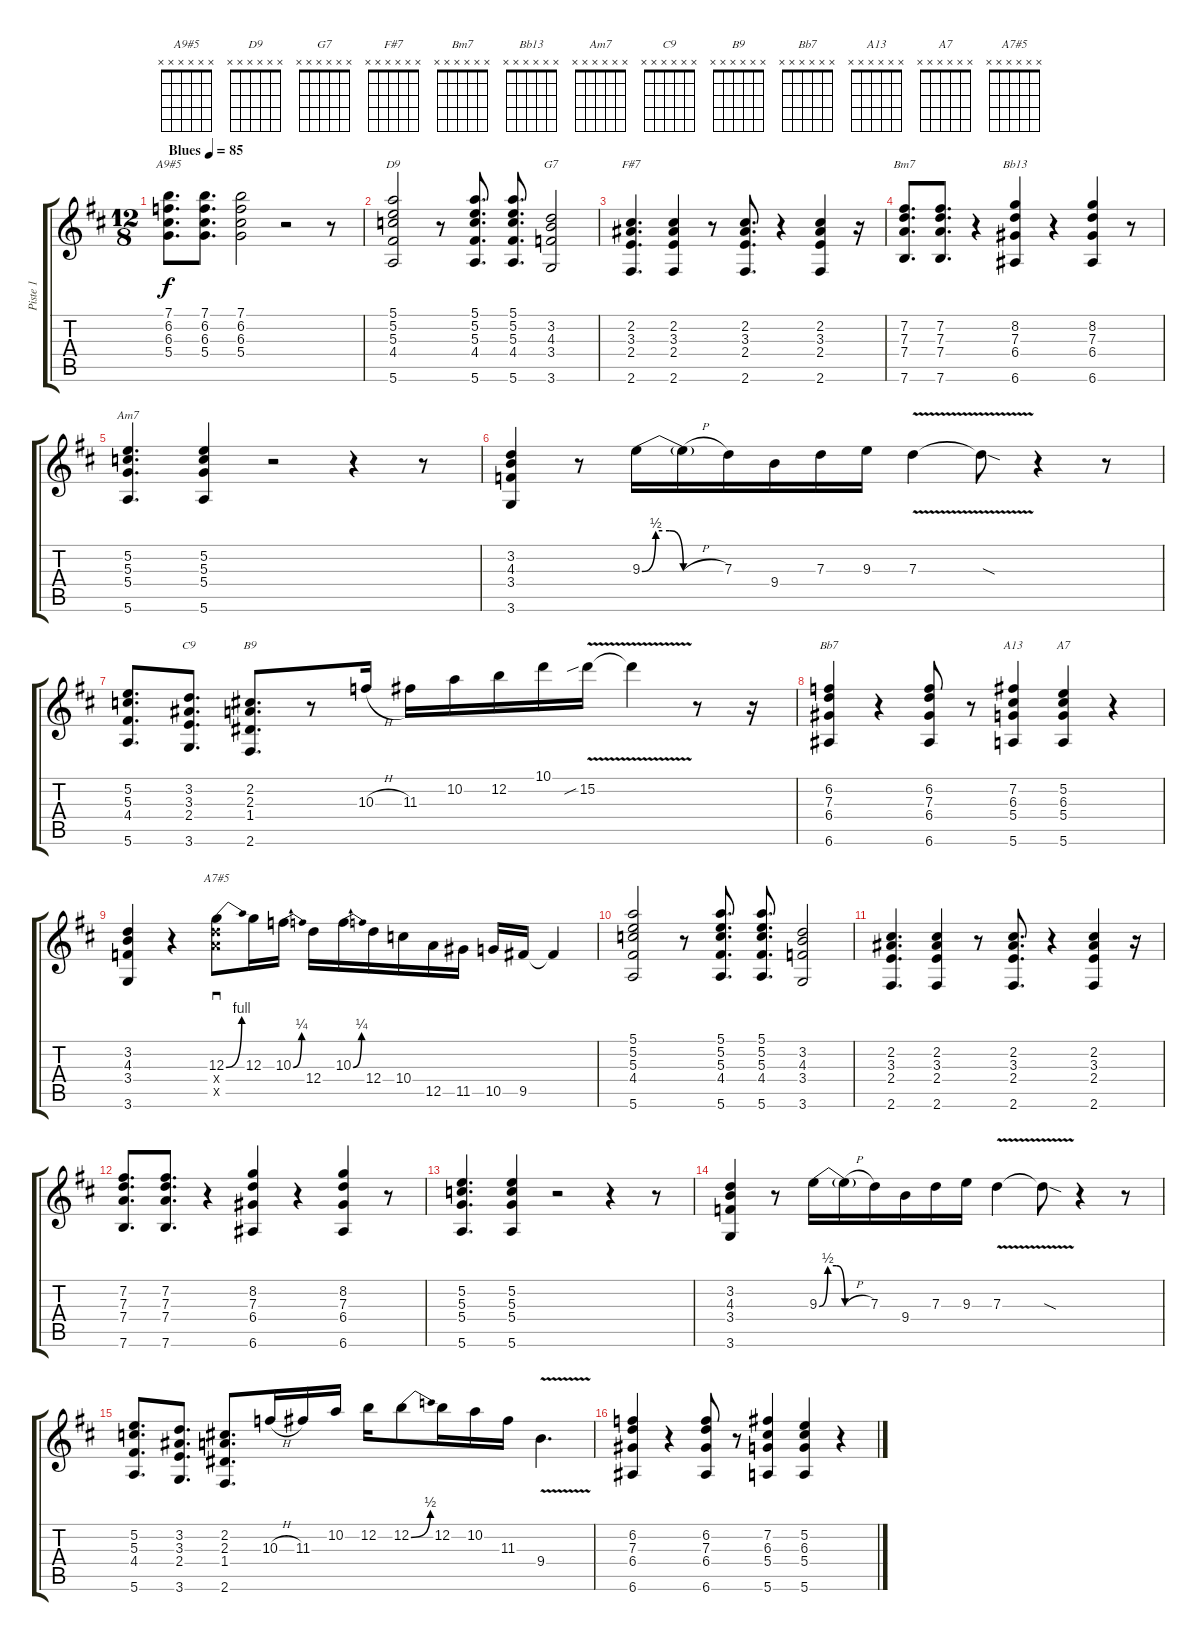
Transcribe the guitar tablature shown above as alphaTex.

\track ("Piste 1" "Piste 1") {instrument electricguitarclean}
\staff {score tabs}
\tuning (E4 B3 G3 D3 A2 E2) {hide}
\chord ("A9#5" x x x x x x)
\chord ("D9" x x x x x x)
\chord ("G7" x x x x x x)
\chord ("F#7" x x x x x x)
\chord ("Bm7" x x x x x x)
\chord ("Bb13" x x x x x x)
\chord ("Am7" x x x x x x)
\chord ("C9" x x x x x x)
\chord ("B9" x x x x x x)
\chord ("Bb7" x x x x x x)
\chord ("A13" x x x x x x)
\chord ("A7" x x x x x x)
\chord ("A7#5" x x x x x x)
\ts (12 8)
\tempo (85 "Blues")
\clef g2
\ks d
(7.1 6.2 6.3 5.4).8{d ch "A9#5" dy f instrument electricguitarclean} (7.1 6.2 6.3 5.4).8{d} (7.1 6.2 6.3 5.4).2 r.2 r.8 |
(5.1 5.2 5.3 4.4 5.6).2{ch "D9"} r.8 (5.1 5.2 5.3 4.4 5.6).8{d} (5.1 5.2 5.3 4.4 5.6).8{d} (3.2 4.3 3.4 3.6).2{ch "G7"} |
(2.2 3.3 2.4 2.6).4{d ch "F#7"} (2.2 3.3 2.4 2.6).4 r.8 (2.2 3.3 2.4 2.6).8{d} r.4 (2.2 3.3 2.4 2.6).4 r.16 |
(7.2 7.3 7.4 7.6).8{d ch "Bm7"} (7.2 7.3 7.4 7.6).8{d} r.4 (8.2 7.3 6.4 6.6).4{ch "Bb13"} r.4 (8.2 7.3 6.4 6.6).4 r.8 |
(5.2 5.3 5.4 5.6).4{d ch "Am7"} (5.2 5.3 5.4 5.6).4 r.2 r.4 r.8 |
(3.2 4.3 3.4 3.6).4 r.8 9.3{be (custom 0 0 10 2 20 2 30 0 60 0)}.16 9.3{h t}.16 7.3.16 9.4.16 7.3.16 9.3.16 7.3{v}.4 7.3{sod t}.8 r.4 r.8 |
(5.2 5.3 4.4 5.6).8{d} (3.2 3.3 2.4 3.6).8{d ch "C9"} (2.2 2.3 1.4 2.6).8{d ch "B9"} r.8 10.3{h}.16 11.3.16 10.2.16 12.2.16 10.1.16 15.2{v sib}.16 15.2{t}.4 r.8 r.16 |
(6.2 7.3 6.4 6.6).4{ch "Bb7"} r.4 (6.2 7.3 6.4 6.6).8 r.8 (7.2 6.3 5.4 5.6).4{ch "A13"} (5.2 6.3 5.4 5.6).4{ch "A7"} r.4 |
(3.2 4.3 3.4 3.6).4 r.4 (12.3{be (bend 0 0 60 4)} 12.4{x} 12.5{x}).8{sd ch "A7#5"} 12.3.16 10.3{be (bend 0 0 60 1)}.16 12.4.16 10.3{be (bend 0 0 60 1)}.16 12.4.16 10.4.16 12.5.16 11.5.16 10.5.16 9.5.16 9.5{t}.4 |
(5.1 5.2 5.3 4.4 5.6).2 r.8 (5.1 5.2 5.3 4.4 5.6).8{d} (5.1 5.2 5.3 4.4 5.6).8{d} (3.2 4.3 3.4 3.6).2 |
(2.2 3.3 2.4 2.6).4{d} (2.2 3.3 2.4 2.6).4 r.8 (2.2 3.3 2.4 2.6).8{d} r.4 (2.2 3.3 2.4 2.6).4 r.16 |
(7.2 7.3 7.4 7.6).8{d} (7.2 7.3 7.4 7.6).8{d} r.4 (8.2 7.3 6.4 6.6).4 r.4 (8.2 7.3 6.4 6.6).4 r.8 |
(5.2 5.3 5.4 5.6).4{d} (5.2 5.3 5.4 5.6).4 r.2 r.4 r.8 |
(3.2 4.3 3.4 3.6).4 r.8 9.3{be (custom 0 0 10 2 20 2 30 0 60 0)}.16 9.3{h t}.16 7.3.16 9.4.16 7.3.16 9.3.16 7.3{v}.4 7.3{sod t}.8 r.4 r.8 |
(5.2 5.3 4.4 5.6).8{d} (3.2 3.3 2.4 3.6).8{d} (2.2 2.3 1.4 2.6).8{d} 10.3{h}.16 11.3.16 10.2.16 12.2.16 12.2{be (bend 0 0 60 2)}.8 12.2.16 10.2.16 11.3.16 9.4{v}.4{d} |
(6.2 7.3 6.4 6.6).4 r.4 (6.2 7.3 6.4 6.6).8 r.8 (7.2 6.3 5.4 5.6).4 (5.2 6.3 5.4 5.6).4 r.4
